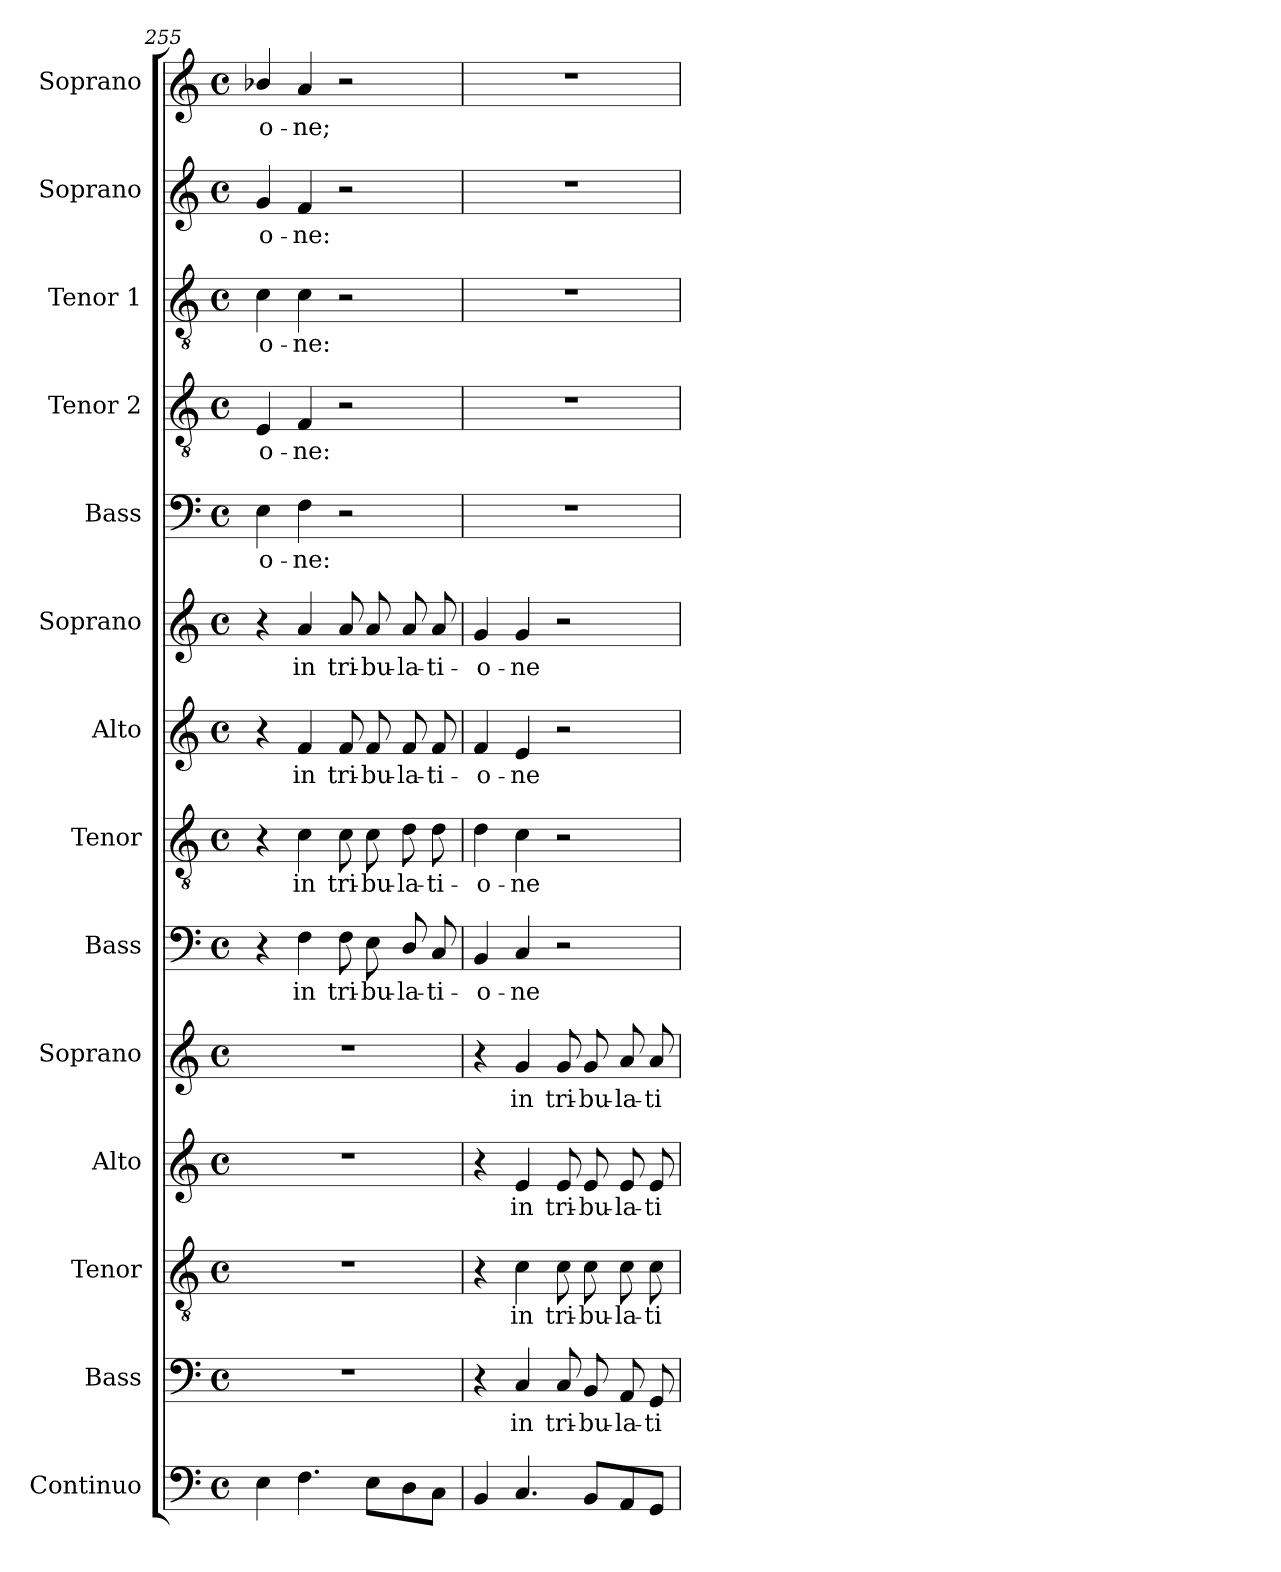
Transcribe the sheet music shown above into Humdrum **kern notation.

**kern	**kern	**text	**kern	**text	**kern	**text	**kern	**text	**kern	**text	**kern	**text	**kern	**text	**kern	**text	**kern	**text	**kern	**text	**kern	**text	**kern	**text	**kern	**text
*part14	*part13	*part13	*part12	*part12	*part11	*part11	*part10	*part10	*part9	*part9	*part8	*part8	*part7	*part7	*part6	*part6	*part5	*part5	*part4	*part4	*part3	*part3	*part2	*part2	*part1	*part1
*staff14	*staff13	*staff13	*staff12	*staff12	*staff11	*staff11	*staff10	*staff10	*staff9	*staff9	*staff8	*staff8	*staff7	*staff7	*staff6	*staff6	*staff5	*staff5	*staff4	*staff4	*staff3	*staff3	*staff2	*staff2	*staff1	*staff1
*I"Continuo	*I"Bass	*	*I"Tenor	*	*I"Alto	*	*I"Soprano	*	*I"Bass	*	*I"Tenor	*	*I"Alto	*	*I"Soprano	*	*I"Bass	*	*I"Tenor 2	*	*I"Tenor 1	*	*I"Soprano	*	*I"Soprano	*
*I'Cont.	*I'B.	*	*I'T.	*	*I'A.	*	*I'S.	*	*I'B.	*	*I'T.	*	*I'A.	*	*I'S.	*	*I'B.	*	*I'T2.	*	*I'T1.	*	*I'S.	*	*I'S.	*
*clefF4	*clefF4	*	*clefGv2	*	*clefG2	*	*clefG2	*	*clefF4	*	*clefGv2	*	*clefG2	*	*clefG2	*	*clefF4	*	*clefGv2	*	*clefGv2	*	*clefG2	*	*clefG2	*
*	*	*	*ITrd7c12	*	*	*	*	*	*	*	*ITrd7c12	*	*	*	*	*	*	*	*ITrd7c12	*	*ITrd7c12	*	*	*	*	*
*k[]	*k[]	*	*k[]	*	*k[]	*	*k[]	*	*k[]	*	*k[]	*	*k[]	*	*k[]	*	*k[]	*	*k[]	*	*k[]	*	*k[]	*	*k[]	*
*C:	*C:	*	*C:	*	*C:	*	*C:	*	*C:	*	*C:	*	*C:	*	*C:	*	*C:	*	*C:	*	*C:	*	*C:	*	*C:	*
*M4/4	*M4/4	*	*M4/4	*	*M4/4	*	*M4/4	*	*M4/4	*	*M4/4	*	*M4/4	*	*M4/4	*	*M4/4	*	*M4/4	*	*M4/4	*	*M4/4	*	*M4/4	*
*met(c)	*met(c)	*	*met(c)	*	*met(c)	*	*met(c)	*	*met(c)	*	*met(c)	*	*met(c)	*	*met(c)	*	*met(c)	*	*met(c)	*	*met(c)	*	*met(c)	*	*met(c)	*
=255	=255	=255	=255	=255	=255	=255	=255	=255	=255	=255	=255	=255	=255	=255	=255	=255	=255	=255	=255	=255	=255	=255	=255	=255	=255	=255
!	!	!	!	!	!	!	!	!	!	!	!	!	!	!	!	!	!	!LO:LY:b:color=#000000	!	!	!	!	!	!	!	!
!	!	!	!	!	!	!	!	!	!	!	!	!	!	!	!	!	!	!	!	!LO:LY:b:color=#000000	!	!	!	!	!	!
!	!	!	!	!	!	!	!	!	!	!	!	!	!	!	!	!	!	!	!	!	!	!LO:LY:b:color=#000000	!	!	!	!
!	!	!	!	!	!	!	!	!	!	!	!	!	!	!	!	!	!	!	!	!	!	!	!	!LO:LY:b:color=#000000	!	!
!	!	!	!	!	!	!	!	!	!	!	!	!	!	!	!	!	!	!	!	!	!	!	!	!	!	!LO:LY:b:color=#000000
4Ei\	1r	.	1r	.	1r	.	1r	.	4r	.	4r	.	4r	.	4r	.	4Ei\	-o-	4EEi/	-o-	4Ci\	-o-	4gi/	-o-	4b-Xi/	-o-
!	!	!	!	!	!	!	!	!	!	!LO:LY:b:color=#000000	!	!	!	!	!	!	!	!	!	!	!	!	!	!	!	!
!	!	!	!	!	!	!	!	!	!	!	!	!LO:LY:b:color=#000000	!	!	!	!	!	!	!	!	!	!	!	!	!	!
!	!	!	!	!	!	!	!	!	!	!	!	!	!	!LO:LY:b:color=#000000	!	!	!	!	!	!	!	!	!	!	!	!
!	!	!	!	!	!	!	!	!	!	!	!	!	!	!	!	!LO:LY:b:color=#000000	!	!	!	!	!	!	!	!	!	!
!	!	!	!	!	!	!	!	!	!	!	!	!	!	!	!	!	!	!LO:LY:b:color=#000000	!	!	!	!	!	!	!	!
!	!	!	!	!	!	!	!	!	!	!	!	!	!	!	!	!	!	!	!	!LO:LY:b:color=#000000	!	!	!	!	!	!
!	!	!	!	!	!	!	!	!	!	!	!	!	!	!	!	!	!	!	!	!	!	!LO:LY:b:color=#000000	!	!	!	!
!	!	!	!	!	!	!	!	!	!	!	!	!	!	!	!	!	!	!	!	!	!	!	!	!LO:LY:b:color=#000000	!	!
!	!	!	!	!	!	!	!	!	!	!	!	!	!	!	!	!	!	!	!	!	!	!	!	!	!	!LO:LY:b:color=#000000
4.Fi\	.	.	.	.	.	.	.	.	4Fi\	in	4Ci\	in	4fi/	in	4ai/	in	4Fi\	-ne:	4FFi/	-ne:	4Ci\	-ne:	4fi/	-ne:	4ai/	-ne;
!	!	!	!	!	!	!	!	!	!	!LO:LY:b:color=#000000	!	!	!	!	!	!	!	!	!	!	!	!	!	!	!	!
!	!	!	!	!	!	!	!	!	!	!	!	!LO:LY:b:color=#000000	!	!	!	!	!	!	!	!	!	!	!	!	!	!
!	!	!	!	!	!	!	!	!	!	!	!	!	!	!LO:LY:b:color=#000000	!	!	!	!	!	!	!	!	!	!	!	!
!	!	!	!	!	!	!	!	!	!	!	!	!	!	!	!	!LO:LY:b:color=#000000	!	!	!	!	!	!	!	!	!	!
.	.	.	.	.	.	.	.	.	8Fi\	tri-	8Ci\	tri-	8fi/	tri-	8ai/	tri-	2r	.	2r	.	2r	.	2r	.	2r	.
!	!	!	!	!	!	!	!	!	!	!LO:LY:b:color=#000000	!	!	!	!	!	!	!	!	!	!	!	!	!	!	!	!
!	!	!	!	!	!	!	!	!	!	!	!	!LO:LY:b:color=#000000	!	!	!	!	!	!	!	!	!	!	!	!	!	!
!	!	!	!	!	!	!	!	!	!	!	!	!	!	!LO:LY:b:color=#000000	!	!	!	!	!	!	!	!	!	!	!	!
!	!	!	!	!	!	!	!	!	!	!	!	!	!	!	!	!LO:LY:b:color=#000000	!	!	!	!	!	!	!	!	!	!
8Ei\L	.	.	.	.	.	.	.	.	8Ei\	-bu-	8Ci\	-bu-	8fi/	-bu-	8ai/	-bu-	.	.	.	.	.	.	.	.	.	.
!	!	!	!	!	!	!	!	!	!	!LO:LY:b:color=#000000	!	!	!	!	!	!	!	!	!	!	!	!	!	!	!	!
!	!	!	!	!	!	!	!	!	!	!	!	!LO:LY:b:color=#000000	!	!	!	!	!	!	!	!	!	!	!	!	!	!
!	!	!	!	!	!	!	!	!	!	!	!	!	!	!LO:LY:b:color=#000000	!	!	!	!	!	!	!	!	!	!	!	!
!	!	!	!	!	!	!	!	!	!	!	!	!	!	!	!	!LO:LY:b:color=#000000	!	!	!	!	!	!	!	!	!	!
8Di\	.	.	.	.	.	.	.	.	8Di/	-la-	8Di\	-la-	8fi/	-la-	8ai/	-la-	.	.	.	.	.	.	.	.	.	.
!	!	!	!	!	!	!	!	!	!	!LO:LY:b:color=#000000	!	!	!	!	!	!	!	!	!	!	!	!	!	!	!	!
!	!	!	!	!	!	!	!	!	!	!	!	!LO:LY:b:color=#000000	!	!	!	!	!	!	!	!	!	!	!	!	!	!
!	!	!	!	!	!	!	!	!	!	!	!	!	!	!LO:LY:b:color=#000000	!	!	!	!	!	!	!	!	!	!	!	!
!	!	!	!	!	!	!	!	!	!	!	!	!	!	!	!	!LO:LY:b:color=#000000	!	!	!	!	!	!	!	!	!	!
8Ci\J	.	.	.	.	.	.	.	.	8Ci/	-ti-	8Di\	-ti-	8fi/	-ti-	8ai/	-ti-	.	.	.	.	.	.	.	.	.	.
!!LO:PB:g=z
=256	=256	=256	=256	=256	=256	=256	=256	=256	=256	=256	=256	=256	=256	=256	=256	=256	=256	=256	=256	=256	=256	=256	=256	=256	=256	=256
!	!	!	!	!	!	!	!	!	!	!LO:LY:b:color=#000000	!	!	!	!	!	!	!	!	!	!	!	!	!	!	!	!
!	!	!	!	!	!	!	!	!	!	!	!	!LO:LY:b:color=#000000	!	!	!	!	!	!	!	!	!	!	!	!	!	!
!	!	!	!	!	!	!	!	!	!	!	!	!	!	!LO:LY:b:color=#000000	!	!	!	!	!	!	!	!	!	!	!	!
!	!	!	!	!	!	!	!	!	!	!	!	!	!	!	!	!LO:LY:b:color=#000000	!	!	!	!	!	!	!	!	!	!
4BBi/	4r	.	4r	.	4r	.	4r	.	4BBi/	-o-	4Di\	-o-	4fi/	-o-	4gi/	-o-	1r	.	1r	.	1r	.	1r	.	1r	.
!	!	!LO:LY:b:color=#000000	!	!	!	!	!	!	!	!	!	!	!	!	!	!	!	!	!	!	!	!	!	!	!	!
!	!	!	!	!LO:LY:b:color=#000000	!	!	!	!	!	!	!	!	!	!	!	!	!	!	!	!	!	!	!	!	!	!
!	!	!	!	!	!	!LO:LY:b:color=#000000	!	!	!	!	!	!	!	!	!	!	!	!	!	!	!	!	!	!	!	!
!	!	!	!	!	!	!	!	!LO:LY:b:color=#000000	!	!	!	!	!	!	!	!	!	!	!	!	!	!	!	!	!	!
!	!	!	!	!	!	!	!	!	!	!LO:LY:b:color=#000000	!	!	!	!	!	!	!	!	!	!	!	!	!	!	!	!
!	!	!	!	!	!	!	!	!	!	!	!	!LO:LY:b:color=#000000	!	!	!	!	!	!	!	!	!	!	!	!	!	!
!	!	!	!	!	!	!	!	!	!	!	!	!	!	!LO:LY:b:color=#000000	!	!	!	!	!	!	!	!	!	!	!	!
!	!	!	!	!	!	!	!	!	!	!	!	!	!	!	!	!LO:LY:b:color=#000000	!	!	!	!	!	!	!	!	!	!
4.Ci/	4Ci/	in	4Ci\	in	4ei/	in	4gi/	in	4Ci/	-ne	4Ci\	-ne	4ei/	-ne	4gi/	-ne	.	.	.	.	.	.	.	.	.	.
!	!	!LO:LY:b:color=#000000	!	!	!	!	!	!	!	!	!	!	!	!	!	!	!	!	!	!	!	!	!	!	!	!
!	!	!	!	!LO:LY:b:color=#000000	!	!	!	!	!	!	!	!	!	!	!	!	!	!	!	!	!	!	!	!	!	!
!	!	!	!	!	!	!LO:LY:b:color=#000000	!	!	!	!	!	!	!	!	!	!	!	!	!	!	!	!	!	!	!	!
!	!	!	!	!	!	!	!	!LO:LY:b:color=#000000	!	!	!	!	!	!	!	!	!	!	!	!	!	!	!	!	!	!
.	8Ci/	tri-	8Ci\	tri-	8ei/	tri-	8gi/	tri-	2r	.	2r	.	2r	.	2r	.	.	.	.	.	.	.	.	.	.	.
!	!	!LO:LY:b:color=#000000	!	!	!	!	!	!	!	!	!	!	!	!	!	!	!	!	!	!	!	!	!	!	!	!
!	!	!	!	!LO:LY:b:color=#000000	!	!	!	!	!	!	!	!	!	!	!	!	!	!	!	!	!	!	!	!	!	!
!	!	!	!	!	!	!LO:LY:b:color=#000000	!	!	!	!	!	!	!	!	!	!	!	!	!	!	!	!	!	!	!	!
!	!	!	!	!	!	!	!	!LO:LY:b:color=#000000	!	!	!	!	!	!	!	!	!	!	!	!	!	!	!	!	!	!
8BBi/L	8BBi/	-bu-	8Ci\	-bu-	8ei/	-bu-	8gi/	-bu-	.	.	.	.	.	.	.	.	.	.	.	.	.	.	.	.	.	.
!	!	!LO:LY:b:color=#000000	!	!	!	!	!	!	!	!	!	!	!	!	!	!	!	!	!	!	!	!	!	!	!	!
!	!	!	!	!LO:LY:b:color=#000000	!	!	!	!	!	!	!	!	!	!	!	!	!	!	!	!	!	!	!	!	!	!
!	!	!	!	!	!	!LO:LY:b:color=#000000	!	!	!	!	!	!	!	!	!	!	!	!	!	!	!	!	!	!	!	!
!	!	!	!	!	!	!	!	!LO:LY:b:color=#000000	!	!	!	!	!	!	!	!	!	!	!	!	!	!	!	!	!	!
8AAi/	8AAi/	-la-	8Ci\	-la-	8ei/	-la-	8ai/	-la-	.	.	.	.	.	.	.	.	.	.	.	.	.	.	.	.	.	.
!	!	!LO:LY:b:color=#000000	!	!	!	!	!	!	!	!	!	!	!	!	!	!	!	!	!	!	!	!	!	!	!	!
!	!	!	!	!LO:LY:b:color=#000000	!	!	!	!	!	!	!	!	!	!	!	!	!	!	!	!	!	!	!	!	!	!
!	!	!	!	!	!	!LO:LY:b:color=#000000	!	!	!	!	!	!	!	!	!	!	!	!	!	!	!	!	!	!	!	!
!	!	!	!	!	!	!	!	!LO:LY:b:color=#000000	!	!	!	!	!	!	!	!	!	!	!	!	!	!	!	!	!	!
8GGi/J	8GGi/	-ti-	8Ci\	-ti-	8ei/	-ti-	8ai/	-ti-	.	.	.	.	.	.	.	.	.	.	.	.	.	.	.	.	.	.
=	=	=	=	=	=	=	=	=	=	=	=	=	=	=	=	=	=	=	=	=	=	=	=	=	=	=
*-	*-	*-	*-	*-	*-	*-	*-	*-	*-	*-	*-	*-	*-	*-	*-	*-	*-	*-	*-	*-	*-	*-	*-	*-	*-	*-
